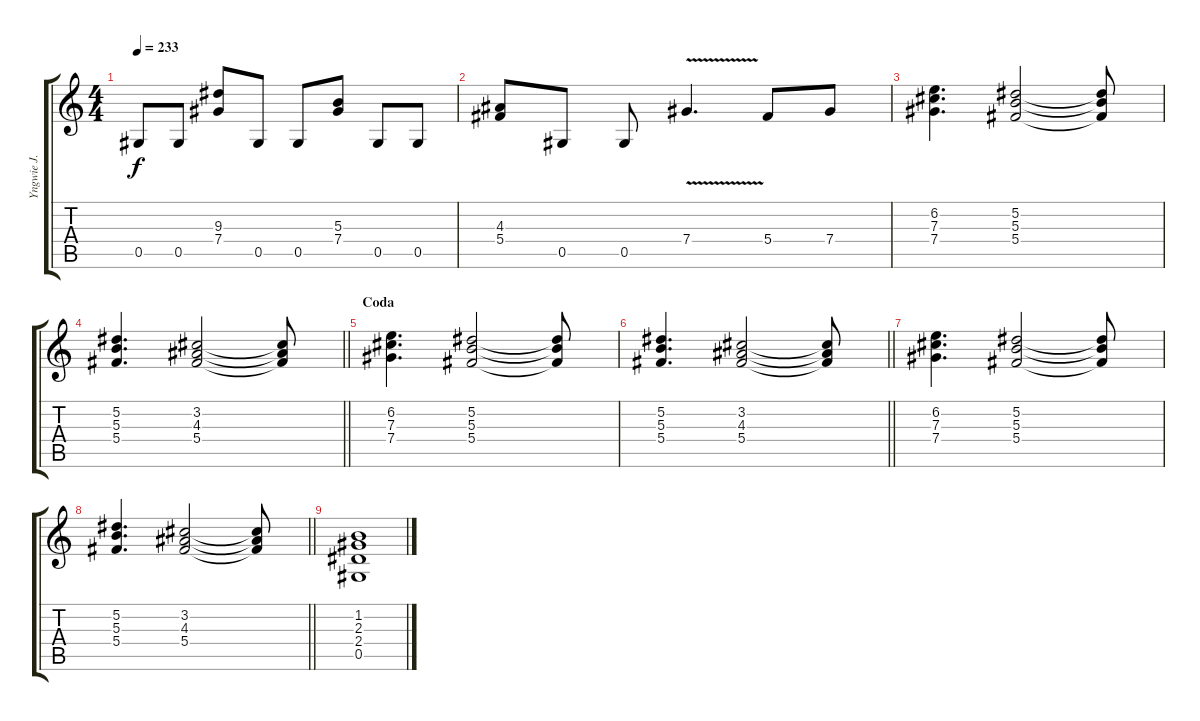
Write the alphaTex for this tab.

\track ("Yngwie J. Malmsteen" "Yngwie J. ") {instrument overdrivenguitar}
\staff {score tabs}
\tuning (Eb4 Bb3 Gb3 Db3 Ab2 Eb2) {hide}
\ts (4 4)
\tempo 233
\clef g2
\ks c
0.5.8{dy f} 0.5.8 (9.3 7.4).8 0.5.8 0.5.8 (5.3 7.4).8 0.5.8 0.5.8 |
(4.3 5.4).8 0.5.8 0.5.8 7.4{v}.4{d} 5.4.8 7.4.8 |
(6.2 7.3 7.4).4{d} (5.2 5.3 5.4).2 (5.2{t} 5.3{t} 5.4{t}).8 |
\barLineRight lightlight
(5.2 5.3 5.4).4{d} (3.2 4.3 5.4).2 (3.2{t} 4.3{t} 5.4{t}).8 |
\section ("" "Coda")
(6.2 7.3 7.4).4{d} (5.2 5.3 5.4).2 (5.2{t} 5.3{t} 5.4{t}).8 |
\barLineRight lightlight
(5.2 5.3 5.4).4{d} (3.2 4.3 5.4).2 (3.2{t} 4.3{t} 5.4{t}).8 |
(6.2 7.3 7.4).4{d} (5.2 5.3 5.4).2 (5.2{t} 5.3{t} 5.4{t}).8 |
\barLineRight lightlight
(5.2 5.3 5.4).4{d} (3.2 4.3 5.4).2 (3.2{t} 4.3{t} 5.4{t}).8 |
(1.2 2.3 2.4 0.5).1
